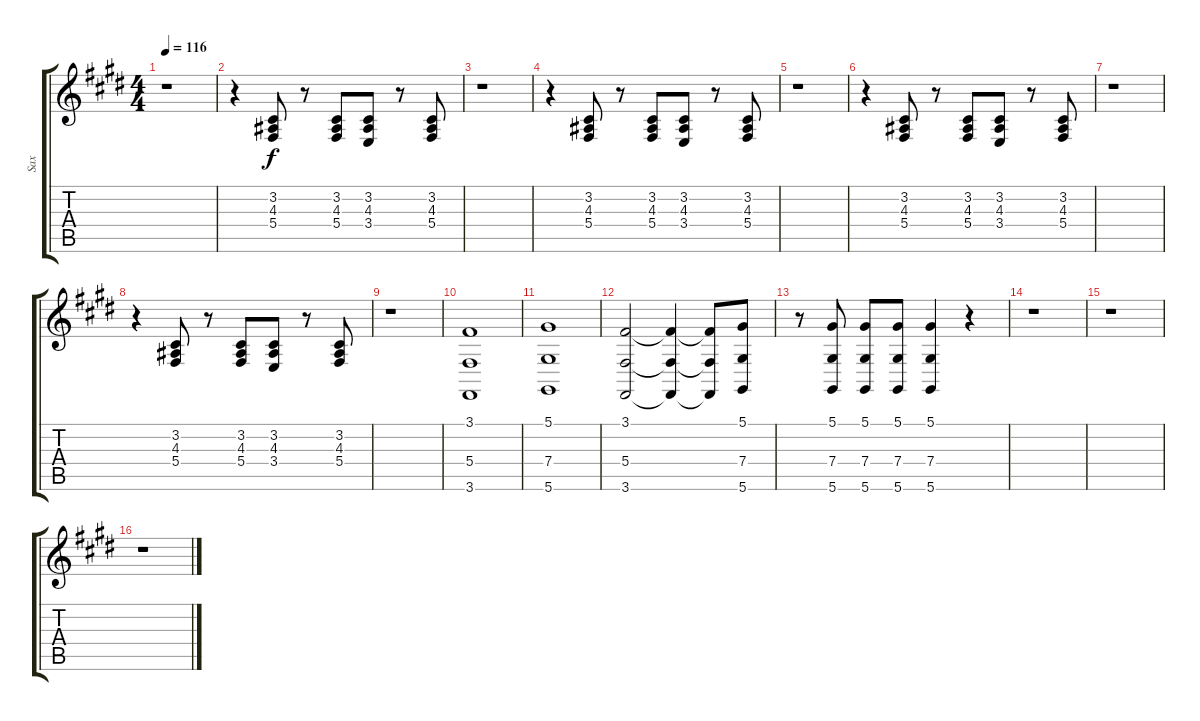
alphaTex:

\track ("Sax" "Sax") {instrument tenorsax}
\staff {score tabs}
\tuning (Eb4 Bb3 Gb3 Db3 Ab2 Eb2) {hide}
\ts (4 4)
\tempo 116
\clef g2
\ks e
r.1{dy f} |
r.4 (3.2 4.3 5.4).8 r.8 (3.2 4.3 5.4).8 (3.2 4.3 3.4).8 r.8 (3.2 4.3 5.4).8 |
r.1 |
r.4 (3.2 4.3 5.4).8 r.8 (3.2 4.3 5.4).8 (3.2 4.3 3.4).8 r.8 (3.2 4.3 5.4).8 |
r.1 |
r.4 (3.2 4.3 5.4).8 r.8 (3.2 4.3 5.4).8 (3.2 4.3 3.4).8 r.8 (3.2 4.3 5.4).8 |
r.1 |
r.4 (3.2 4.3 5.4).8 r.8 (3.2 4.3 5.4).8 (3.2 4.3 3.4).8 r.8 (3.2 4.3 5.4).8 |
r.1 |
(3.1 5.4 3.6).1 |
(5.1 7.4 5.6).1 |
(3.1 5.4 3.6).2 (3.1{t} 5.4{t} 3.6{t}).4 (3.1{t} 5.4{t} 3.6{t}).8 (5.1 7.4 5.6).8 |
r.8 (5.1 7.4 5.6).8 (5.1 7.4 5.6).8 (5.1 7.4 5.6).8 (5.1 7.4 5.6).4 r.4 |
r.1 |
r.1 |
r.1
